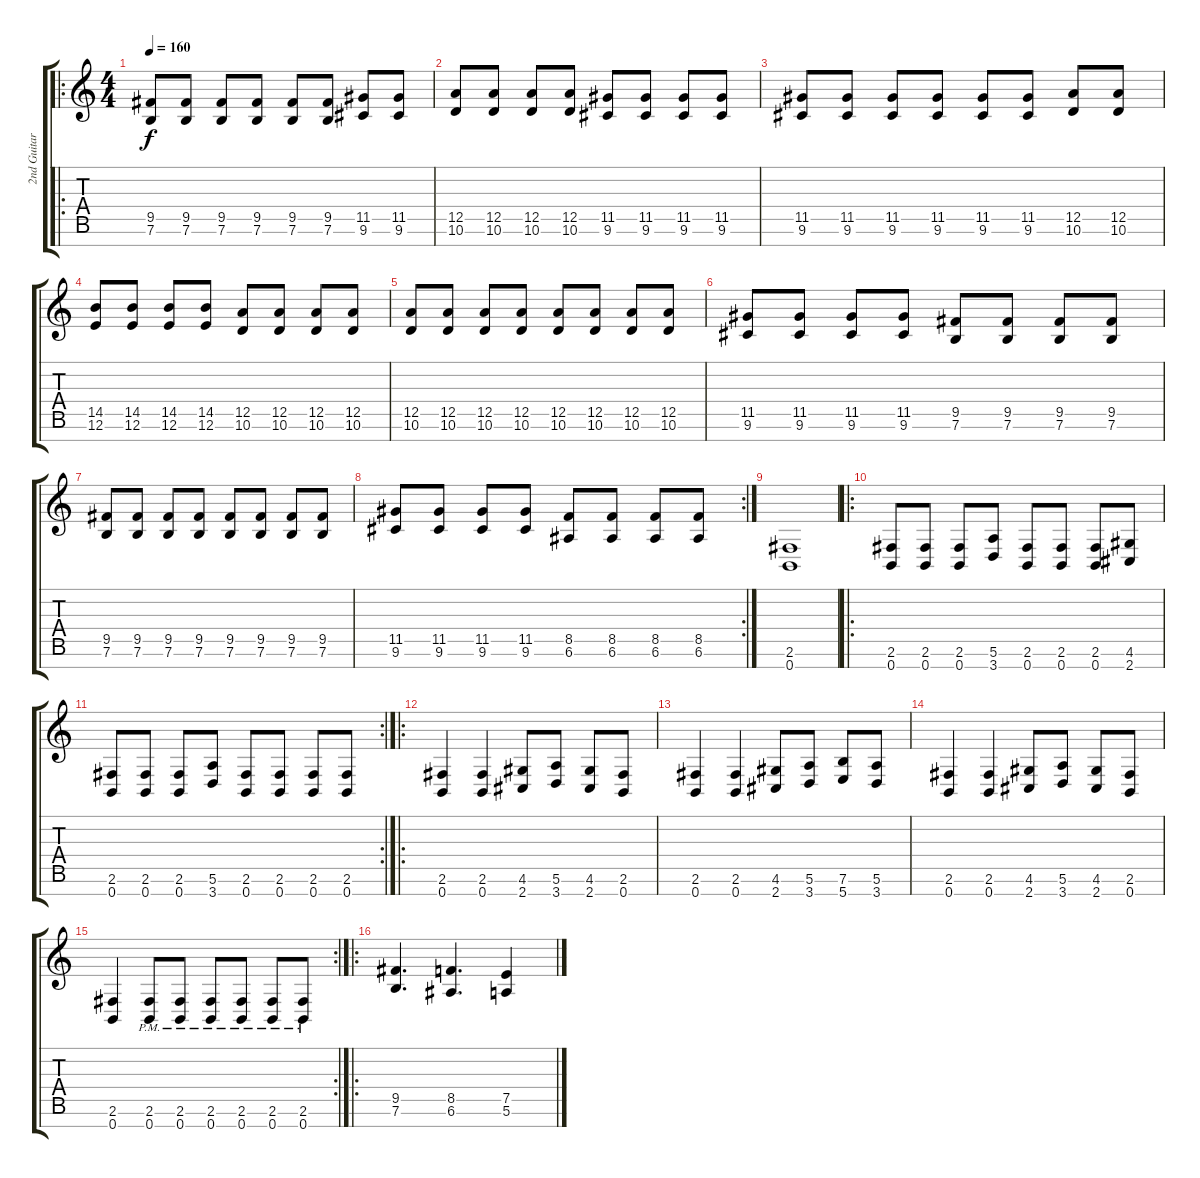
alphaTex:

\track ("2nd Guitar" "2nd Guitar") {instrument distortionguitar}
\staff {score tabs}
\tuning (E4 B3 G3 D3 A2 E2 B1) {hide}
\ro
\ts (4 4)
\tempo 160
\clef g2
\ks c
(9.5 7.6).8{dy f} (9.5 7.6).8 (9.5 7.6).8 (9.5 7.6).8 (9.5 7.6).8 (9.5 7.6).8 (11.5 9.6).8 (11.5 9.6).8 |
(12.5 10.6).8 (12.5 10.6).8 (12.5 10.6).8 (12.5 10.6).8 (11.5 9.6).8 (11.5 9.6).8 (11.5 9.6).8 (11.5 9.6).8 |
(11.5 9.6).8 (11.5 9.6).8 (11.5 9.6).8 (11.5 9.6).8 (11.5 9.6).8 (11.5 9.6).8 (12.5 10.6).8 (12.5 10.6).8 |
(14.5 12.6).8 (14.5 12.6).8 (14.5 12.6).8 (14.5 12.6).8 (12.5 10.6).8 (12.5 10.6).8 (12.5 10.6).8 (12.5 10.6).8 |
(12.5 10.6).8 (12.5 10.6).8 (12.5 10.6).8 (12.5 10.6).8 (12.5 10.6).8 (12.5 10.6).8 (12.5 10.6).8 (12.5 10.6).8 |
(11.5 9.6).8 (11.5 9.6).8 (11.5 9.6).8 (11.5 9.6).8 (9.5 7.6).8 (9.5 7.6).8 (9.5 7.6).8 (9.5 7.6).8 |
(9.5 7.6).8 (9.5 7.6).8 (9.5 7.6).8 (9.5 7.6).8 (9.5 7.6).8 (9.5 7.6).8 (9.5 7.6).8 (9.5 7.6).8 |
\rc 2
(11.5 9.6).8 (11.5 9.6).8 (11.5 9.6).8 (11.5 9.6).8 (8.5 6.6).8 (8.5 6.6).8 (8.5 6.6).8 (8.5 6.6).8 |
(2.6 0.7).1 |
\ro
(2.6 0.7).8 (2.6 0.7).8 (2.6 0.7).8 (5.6 3.7).8 (2.6 0.7).8 (2.6 0.7).8 (2.6 0.7).8 (4.6 2.7).8 |
\rc 2
(2.6 0.7).8 (2.6 0.7).8 (2.6 0.7).8 (5.6 3.7).8 (2.6 0.7).8 (2.6 0.7).8 (2.6 0.7).8 (2.6 0.7).8 |
\ro
(2.6 0.7).4 (2.6 0.7).4 (4.6 2.7).8 (5.6 3.7).8 (4.6 2.7).8 (2.6 0.7).8 |
(2.6 0.7).4 (2.6 0.7).4 (4.6 2.7).8 (5.6 3.7).8 (7.6 5.7).8 (5.6 3.7).8 |
(2.6 0.7).4 (2.6 0.7).4 (4.6 2.7).8 (5.6 3.7).8 (4.6 2.7).8 (2.6 0.7).8 |
\rc 2
(2.6 0.7).4 (2.6{pm} 0.7{pm}).8 (2.6{pm} 0.7{pm}).8 (2.6{pm} 0.7{pm}).8 (2.6{pm} 0.7{pm}).8 (2.6{pm} 0.7{pm}).8 (2.6{pm} 0.7{pm}).8 |
\ro
(9.5 7.6).4{d} (8.5 6.6).4{d} (7.5 5.6).4
